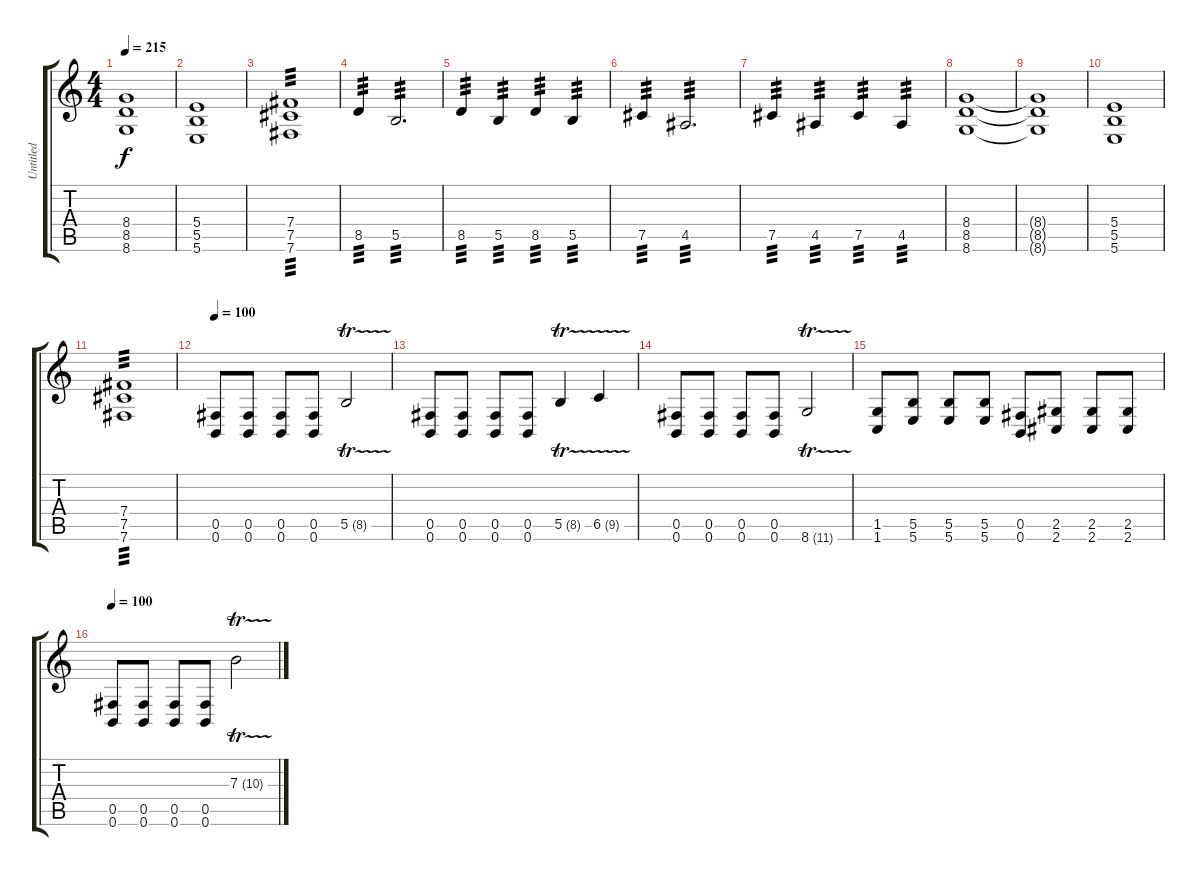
\track ("Untitled" "Untitled") {instrument overdrivenguitar}
\staff {score tabs}
\tuning (Db4 Ab3 E3 B2 Gb2 B1) {hide}
\ts (4 4)
\tempo 215
\clef g2
\ks c
(8.4{t} 8.5{t} 8.6{t}).1{dy f} |
(5.4 5.5 5.6).1 |
(7.4 7.5 7.6).1{tp 3} |
8.5.4{tp 3} 5.5.2{d tp 3} |
8.5.4{tp 3} 5.5.4{tp 3} 8.5.4{tp 3} 5.5.4{tp 3} |
7.5.4{tp 3} 4.5.2{d tp 3} |
7.5.4{tp 3} 4.5.4{tp 3} 7.5.4{tp 3} 4.5.4{tp 3} |
(8.4 8.5 8.6).1 |
(8.4{t} 8.5{t} 8.6{t}).1 |
(5.4 5.5 5.6).1 |
(7.4 7.5 7.6).1{tp 3} |
\tempo 100
(0.5 0.6).8 (0.5 0.6).8 (0.5 0.6).8 (0.5 0.6).8 5.5{tr (8 32)}.2 |
(0.5 0.6).8 (0.5 0.6).8 (0.5 0.6).8 (0.5 0.6).8 5.5{tr (8 32)}.4 6.5{tr (9 32)}.4 |
(0.5 0.6).8 (0.5 0.6).8 (0.5 0.6).8 (0.5 0.6).8 8.6{tr (11 32)}.2 |
(1.5 1.6).8 (5.5 5.6).8 (5.5 5.6).8 (5.5 5.6).8 (0.5 0.6).8 (2.5 2.6).8 (2.5 2.6).8 (2.5 2.6).8 |
\tempo 100
(0.5 0.6).8 (0.5 0.6).8 (0.5 0.6).8 (0.5 0.6).8 7.3{tr (10 32)}.2
